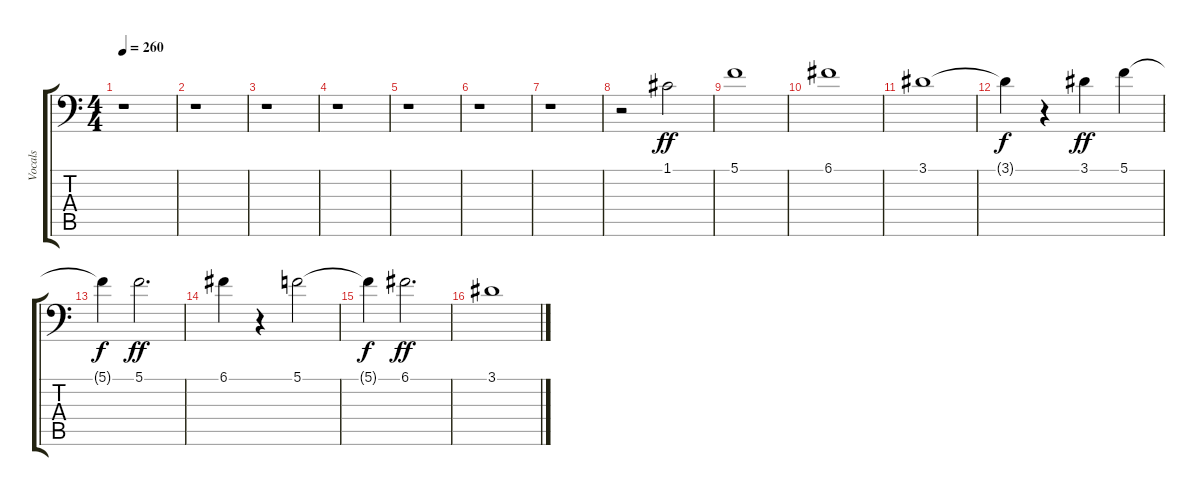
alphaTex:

\track ("Vocals" "Vocals") {instrument lead1square}
\staff {score tabs}
\tuning (C4 G3 Eb3 Bb2 F2 Bb1) {hide}
\ts (4 4)
\tempo 260
\clef f4
\ks c
r.1{dy f} |
r.1 |
r.1 |
r.1 |
r.1 |
r.1 |
r.1 |
r.2 1.1.2{dy ff} |
5.1.1 |
6.1.1 |
3.1.1 |
3.1{t}.4{dy f} r.4 3.1.4{dy ff} 5.1.4 |
5.1{t}.4{dy f} 5.1.2{d dy ff} |
6.1.4 r.4 5.1.2 |
5.1{t}.4{dy f} 6.1.2{d dy ff} |
3.1.1
